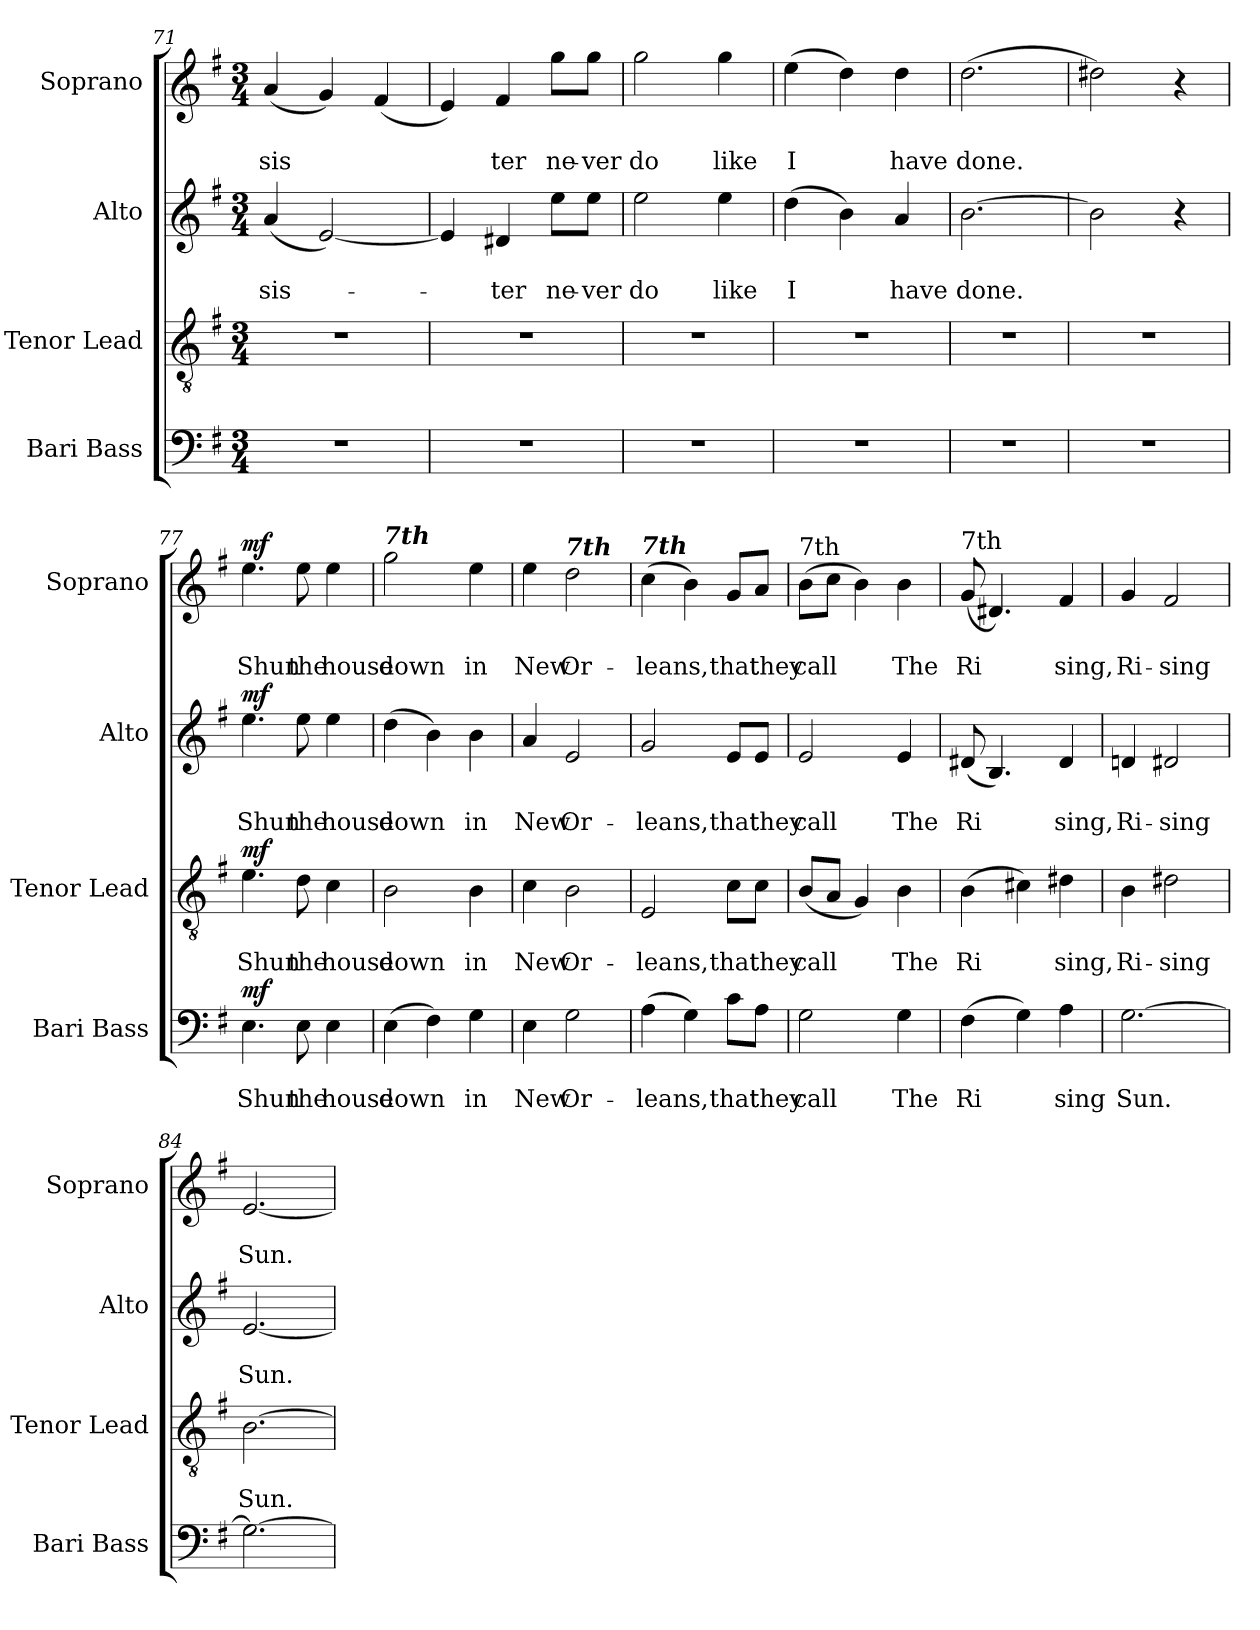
**kern	**text	**text	**dynam	**kern	**text	**text	**dynam	**kern	**text	**text	**dynam	**kern	**text	**text	**dynam
*part4	*part4	*part4	*part4	*part3	*part3	*part3	*part3	*part2	*part2	*part2	*part2	*part1	*part1	*part1	*part1
*staff4	*staff4	*staff4	*staff4	*staff3	*staff3	*staff3	*staff3	*staff2	*staff2	*staff2	*staff2	*staff1	*staff1	*staff1	*staff1
*I"Bari Bass	*	*	*	*I"Tenor Lead	*	*	*	*I"Alto	*	*	*	*I"Soprano	*	*	*
*I'Bari Bass	*	*	*	*I'Tenor  Lead	*	*	*	*I'Alto	*	*	*	*I'Soprano	*	*	*
*clefF4	*	*	*	*clefGv2	*	*	*	*clefG2	*	*	*	*clefG2	*	*	*
*k[f#]	*	*	*	*k[f#]	*	*	*	*k[f#]	*	*	*	*k[f#]	*	*	*
*M3/4	*	*	*	*M3/4	*	*	*	*M3/4	*	*	*	*M3/4	*	*	*
=71	=71	=71	=71	=71	=71	=71	=71	=71	=71	=71	=71	=71	=71	=71	=71
2.r	.	.	.	2.r	.	.	.	(4a/	.	-sis-	.	(4a/	.	-sis	.
.	.	.	.	.	.	.	.	[2e/)	.	.	.	4g/)	.	.	.
.	.	.	.	.	.	.	.	.	.	.	.	(4f#/	.	.	.
=72	=72	=72	=72	=72	=72	=72	=72	=72	=72	=72	=72	=72	=72	=72	=72
2.r	.	.	.	2.r	.	.	.	4e/]	.	.	.	4e/)	.	.	.
.	.	.	.	.	.	.	.	4d#X/	.	ter	.	4f#/	.	ter	.
.	.	.	.	.	.	.	.	8ee\L	.	ne-	.	8gg\L	.	ne-	.
.	.	.	.	.	.	.	.	8ee\J	.	-ver	.	8gg\J	.	-ver	.
=73	=73	=73	=73	=73	=73	=73	=73	=73	=73	=73	=73	=73	=73	=73	=73
2.r	.	.	.	2.r	.	.	.	2ee\	.	do	.	2gg\	.	do	.
.	.	.	.	.	.	.	.	4ee\	.	like	.	4gg\	.	like	.
=74	=74	=74	=74	=74	=74	=74	=74	=74	=74	=74	=74	=74	=74	=74	=74
2.r	.	.	.	2.r	.	.	.	(4dd\	.	I	.	(4ee\	.	I	.
.	.	.	.	.	.	.	.	4b\)	.	.	.	4dd\)	.	.	.
.	.	.	.	.	.	.	.	4a/	.	have	.	4dd\	.	have	.
=75	=75	=75	=75	=75	=75	=75	=75	=75	=75	=75	=75	=75	=75	=75	=75
2.r	.	.	.	2.r	.	.	.	[2.b\	.	done.	.	(2.dd\	.	done.	.
!!LO:PB:g=z
=76	=76	=76	=76	=76	=76	=76	=76	=76	=76	=76	=76	=76	=76	=76	=76
2.r	.	.	.	2.r	.	.	.	2b\]	.	.	.	2dd#X\)	.	.	.
.	.	.	.	.	.	.	.	4r	.	.	.	4r	.	.	.
=77	=77	=77	=77	=77	=77	=77	=77	=77	=77	=77	=77	=77	=77	=77	=77
!	!	!	!LO:DY:a	!	!	!	!LO:DY:a	!	!	!	!LO:DY:a	!	!	!	!LO:DY:a
4.E\	.	Shun	mf	4.e\	.	Shun	mf	4.ee\	.	Shun	mf	4.ee\	.	Shun	mf
8E\	.	the	.	8d\	.	the	.	8ee\	.	the	.	8ee\	.	the	.
4E\	.	house	.	4c\	.	house	.	4ee\	.	house	.	4ee\	.	house	.
=78	=78	=78	=78	=78	=78	=78	=78	=78	=78	=78	=78	=78	=78	=78	=78
!	!	!	!	!	!	!	!	!	!	!	!	!LO:TX:a:Bi:t=7th	!	!	!
(4E\	.	down	.	2B\	.	down	.	(4dd\	.	down	.	2gg\	.	down	.
4F#\)	.	.	.	.	.	.	.	4b\)	.	.	.	.	.	.	.
4G\	.	in	.	4B\	.	in	.	4b\	.	in	.	4ee\	.	in	.
=79	=79	=79	=79	=79	=79	=79	=79	=79	=79	=79	=79	=79	=79	=79	=79
4E\	.	New	.	4c\	.	New	.	4a/	.	New	.	4ee\	.	New	.
!	!	!	!	!	!	!	!	!	!	!	!	!LO:TX:a:Bi:t=7th	!	!	!
2G\	.	Or-	.	2B\	.	Or-	.	2e/	.	Or-	.	2dd\	.	Or-	.
=80	=80	=80	=80	=80	=80	=80	=80	=80	=80	=80	=80	=80	=80	=80	=80
!	!	!	!	!	!	!	!	!	!	!	!	!LO:TX:a:Bi:t=7th	!	!	!
(4A\	.	-leans,	.	2E/	.	-leans,	.	2g/	.	-leans,	.	(4cc\	.	-leans,	.
4G\)	.	.	.	.	.	.	.	.	.	.	.	4b\)	.	.	.
8c\L	.	that	.	8c\L	.	that	.	8e/L	.	that	.	8g/L	.	that	.
8A\J	.	they	.	8c\J	.	they	.	8e/J	.	they	.	8a/J	.	they	.
=81	=81	=81	=81	=81	=81	=81	=81	=81	=81	=81	=81	=81	=81	=81	=81
!	!	!	!	!	!	!	!	!	!	!	!	!LO:TX:a:t=7th	!	!	!
2G\	.	call	.	(8B/L	.	call	.	2e/	.	call	.	(8b\L	.	call	.
.	.	.	.	8A/J	.	.	.	.	.	.	.	8cc\J	.	.	.
.	.	.	.	4G/)	.	.	.	.	.	.	.	4b\)	.	.	.
4G\	.	The	.	4B\	.	The	.	4e/	.	The	.	4b\	.	The	.
=82	=82	=82	=82	=82	=82	=82	=82	=82	=82	=82	=82	=82	=82	=82	=82
!	!	!	!	!	!	!	!	!	!	!	!	!LO:TX:a:t=7th	!	!	!
(4F#\	.	Ri	.	(4B\	.	Ri	.	(8d#X/	.	Ri	.	(8g/	.	Ri	.
.	.	.	.	.	.	.	.	4.B/)	.	.	.	4.d#X/)	.	.	.
4G\)	.	.	.	4c#X\)	.	.	.	.	.	.	.	.	.	.	.
4A\	.	sing	.	4d#X\	.	sing,	.	4d#/	.	sing,	.	4f#/	.	sing,	.
=83	=83	=83	=83	=83	=83	=83	=83	=83	=83	=83	=83	=83	=83	=83	=83
[2.G\	.	Sun.	.	4B\	.	Ri-	.	4dni/	.	Ri-	.	4g/	.	Ri-	.
.	.	.	.	2d#X\	.	-sing	.	2d#X/	.	-sing	.	2f#/	.	-sing	.
=84	=84	=84	=84	=84	=84	=84	=84	=84	=84	=84	=84	=84	=84	=84	=84
2.G\_	.	.	.	[2.B\	.	Sun.	.	[2.e/	.	-Sun.	.	[2.e/	.	Sun.	.
=	=	=	=	=	=	=	=	=	=	=	=	=	=	=	=
*-	*-	*-	*-	*-	*-	*-	*-	*-	*-	*-	*-	*-	*-	*-	*-
